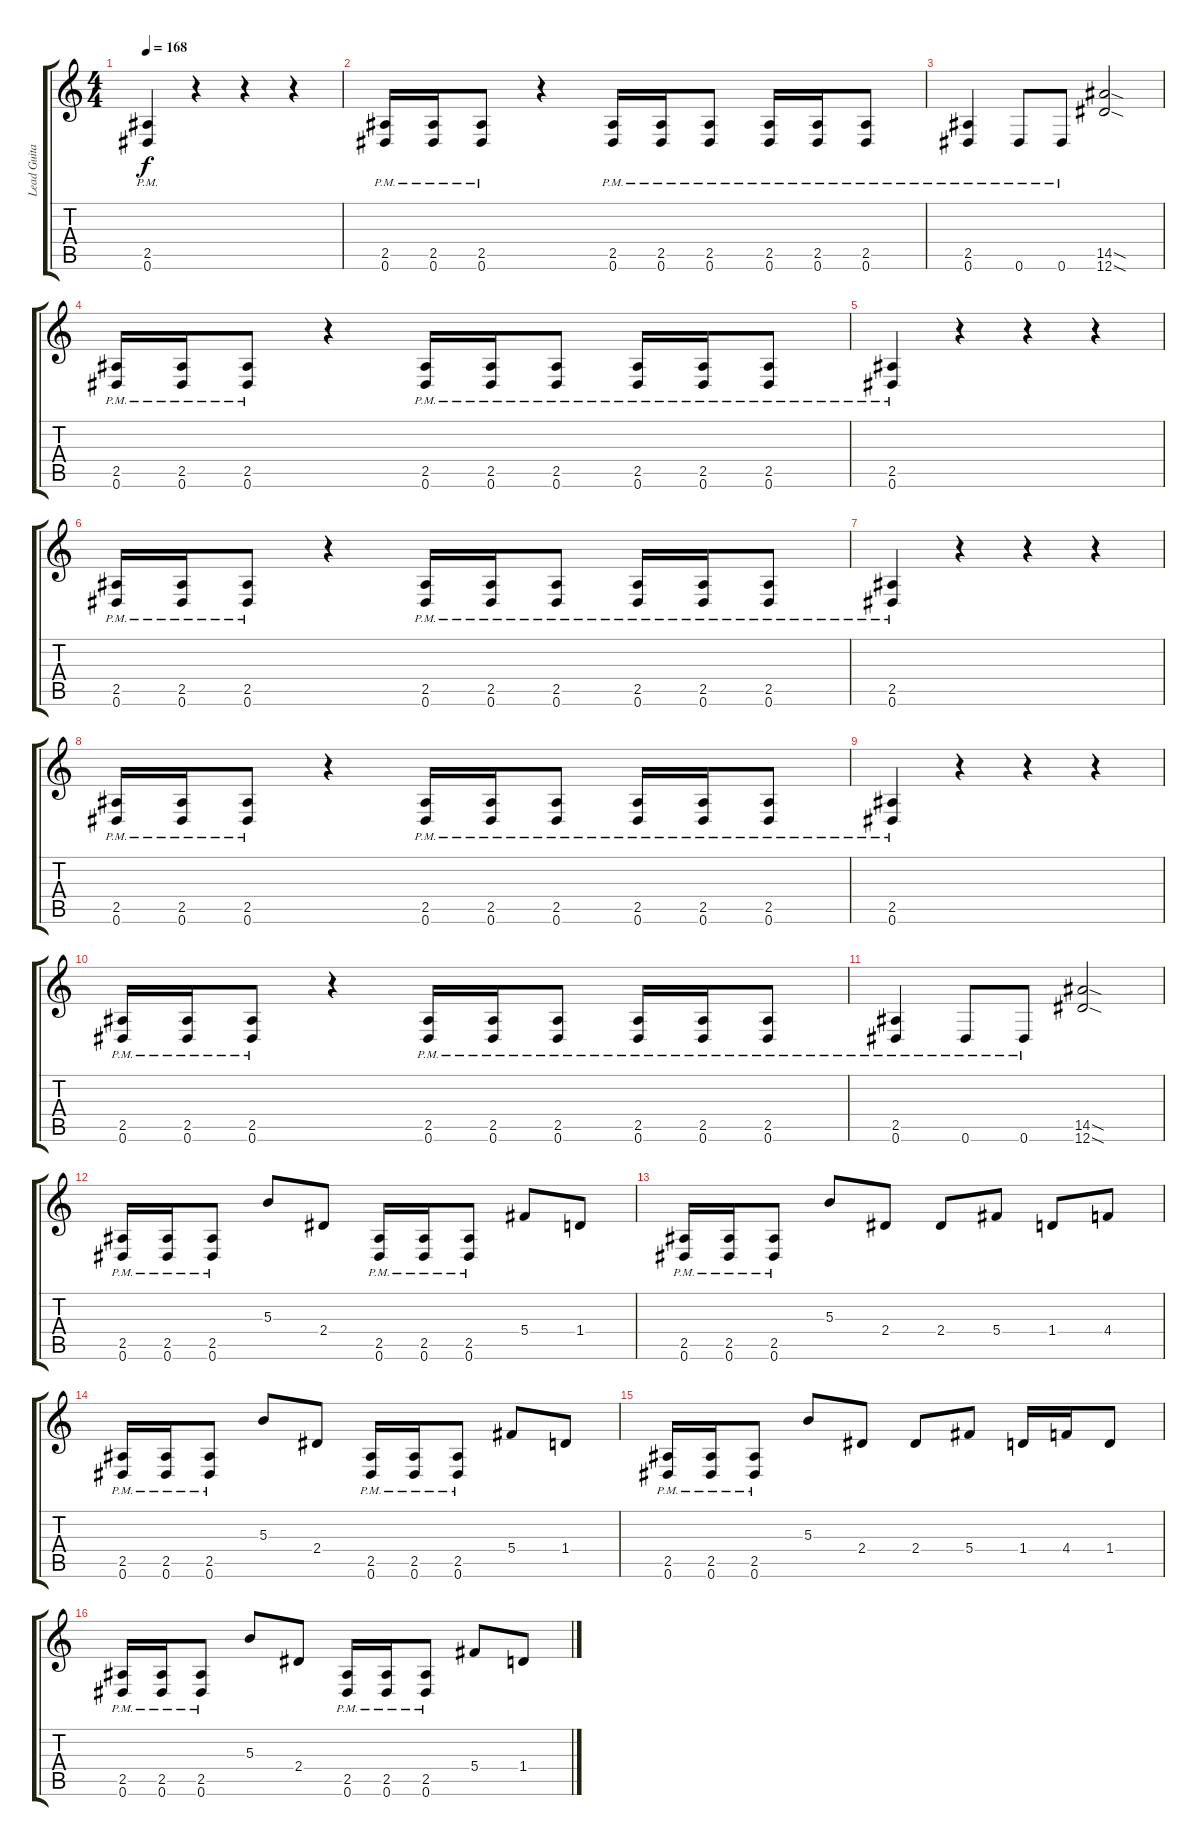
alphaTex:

\track ("Lead Guitar" "Lead Guita") {instrument distortionguitar}
\staff {score tabs}
\tuning (Eb4 Bb3 Gb3 Db3 Ab2 Eb2) {hide}
\ts (4 4)
\tempo 168
\clef g2
\ks c
(2.5{pm} 0.6{pm}).4{dy f} r.4 r.4 r.4 |
(2.5{pm} 0.6{pm}).16 (2.5{pm} 0.6{pm}).16 (2.5{pm} 0.6{pm}).8 r.4 (2.5{pm} 0.6{pm}).16 (2.5{pm} 0.6{pm}).16 (2.5{pm} 0.6{pm}).8 (2.5{pm} 0.6{pm}).16 (2.5{pm} 0.6{pm}).16 (2.5{pm} 0.6{pm}).8 |
(2.5{pm} 0.6{pm}).4 0.6{pm}.8 0.6{pm}.8 (14.5{sod} 12.6{sod}).2 |
(2.5{pm} 0.6{pm}).16 (2.5{pm} 0.6{pm}).16 (2.5{pm} 0.6{pm}).8 r.4 (2.5{pm} 0.6{pm}).16 (2.5{pm} 0.6{pm}).16 (2.5{pm} 0.6{pm}).8 (2.5{pm} 0.6{pm}).16 (2.5{pm} 0.6{pm}).16 (2.5{pm} 0.6{pm}).8 |
(2.5{pm} 0.6{pm}).4 r.4 r.4 r.4 |
(2.5{pm} 0.6{pm}).16 (2.5{pm} 0.6{pm}).16 (2.5{pm} 0.6{pm}).8 r.4 (2.5{pm} 0.6{pm}).16 (2.5{pm} 0.6{pm}).16 (2.5{pm} 0.6{pm}).8 (2.5{pm} 0.6{pm}).16 (2.5{pm} 0.6{pm}).16 (2.5{pm} 0.6{pm}).8 |
(2.5{pm} 0.6{pm}).4 r.4 r.4 r.4 |
(2.5{pm} 0.6{pm}).16 (2.5{pm} 0.6{pm}).16 (2.5{pm} 0.6{pm}).8 r.4 (2.5{pm} 0.6{pm}).16 (2.5{pm} 0.6{pm}).16 (2.5{pm} 0.6{pm}).8 (2.5{pm} 0.6{pm}).16 (2.5{pm} 0.6{pm}).16 (2.5{pm} 0.6{pm}).8 |
(2.5{pm} 0.6{pm}).4 r.4 r.4 r.4 |
(2.5{pm} 0.6{pm}).16 (2.5{pm} 0.6{pm}).16 (2.5{pm} 0.6{pm}).8 r.4 (2.5{pm} 0.6{pm}).16 (2.5{pm} 0.6{pm}).16 (2.5{pm} 0.6{pm}).8 (2.5{pm} 0.6{pm}).16 (2.5{pm} 0.6{pm}).16 (2.5{pm} 0.6{pm}).8 |
(2.5{pm} 0.6{pm}).4 0.6{pm}.8 0.6{pm}.8 (14.5{sod} 12.6{sod}).2 |
(2.5{pm} 0.6{pm}).16 (2.5{pm} 0.6{pm}).16 (2.5{pm} 0.6{pm}).8 5.3.8 2.4.8 (2.5{pm} 0.6{pm}).16 (2.5{pm} 0.6{pm}).16 (2.5{pm} 0.6{pm}).8 5.4.8 1.4.8 |
(2.5{pm} 0.6{pm}).16 (2.5{pm} 0.6{pm}).16 (2.5{pm} 0.6{pm}).8 5.3.8 2.4.8 2.4.8 5.4.8 1.4.8 4.4.8 |
(2.5{pm} 0.6{pm}).16 (2.5{pm} 0.6{pm}).16 (2.5{pm} 0.6{pm}).8 5.3.8 2.4.8 (2.5{pm} 0.6{pm}).16 (2.5{pm} 0.6{pm}).16 (2.5{pm} 0.6{pm}).8 5.4.8 1.4.8 |
(2.5{pm} 0.6{pm}).16 (2.5{pm} 0.6{pm}).16 (2.5{pm} 0.6{pm}).8 5.3.8 2.4.8 2.4.8 5.4.8 1.4.16 4.4.16 1.4.8 |
(2.5{pm} 0.6{pm}).16 (2.5{pm} 0.6{pm}).16 (2.5{pm} 0.6{pm}).8 5.3.8 2.4.8 (2.5{pm} 0.6{pm}).16 (2.5{pm} 0.6{pm}).16 (2.5{pm} 0.6{pm}).8 5.4.8 1.4.8
